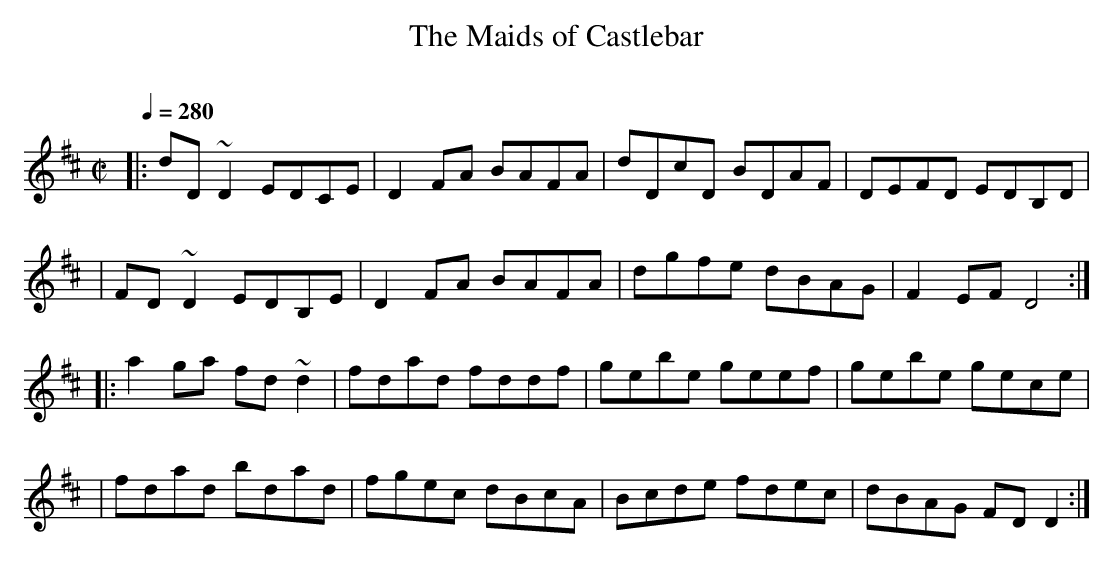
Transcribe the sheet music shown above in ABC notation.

X:1
T:Maids of Castlebar, The
C:
M:C|
Q:1/4=280
L:1/8
K:D
|:dD~D2 EDCE|D2FA BAFA|dDcD BDAF|DEFD EDB,D|
| FD~D2 EDB,E|D2FA BAFA|dgfe dBAG|F2EF D4:|
|:a2ga fd~d2|fdad fddf|gebe geef|gebe gece|
| fdad bdad|fgec dBcA|Bcde fdec|dBAG FDD2:|
